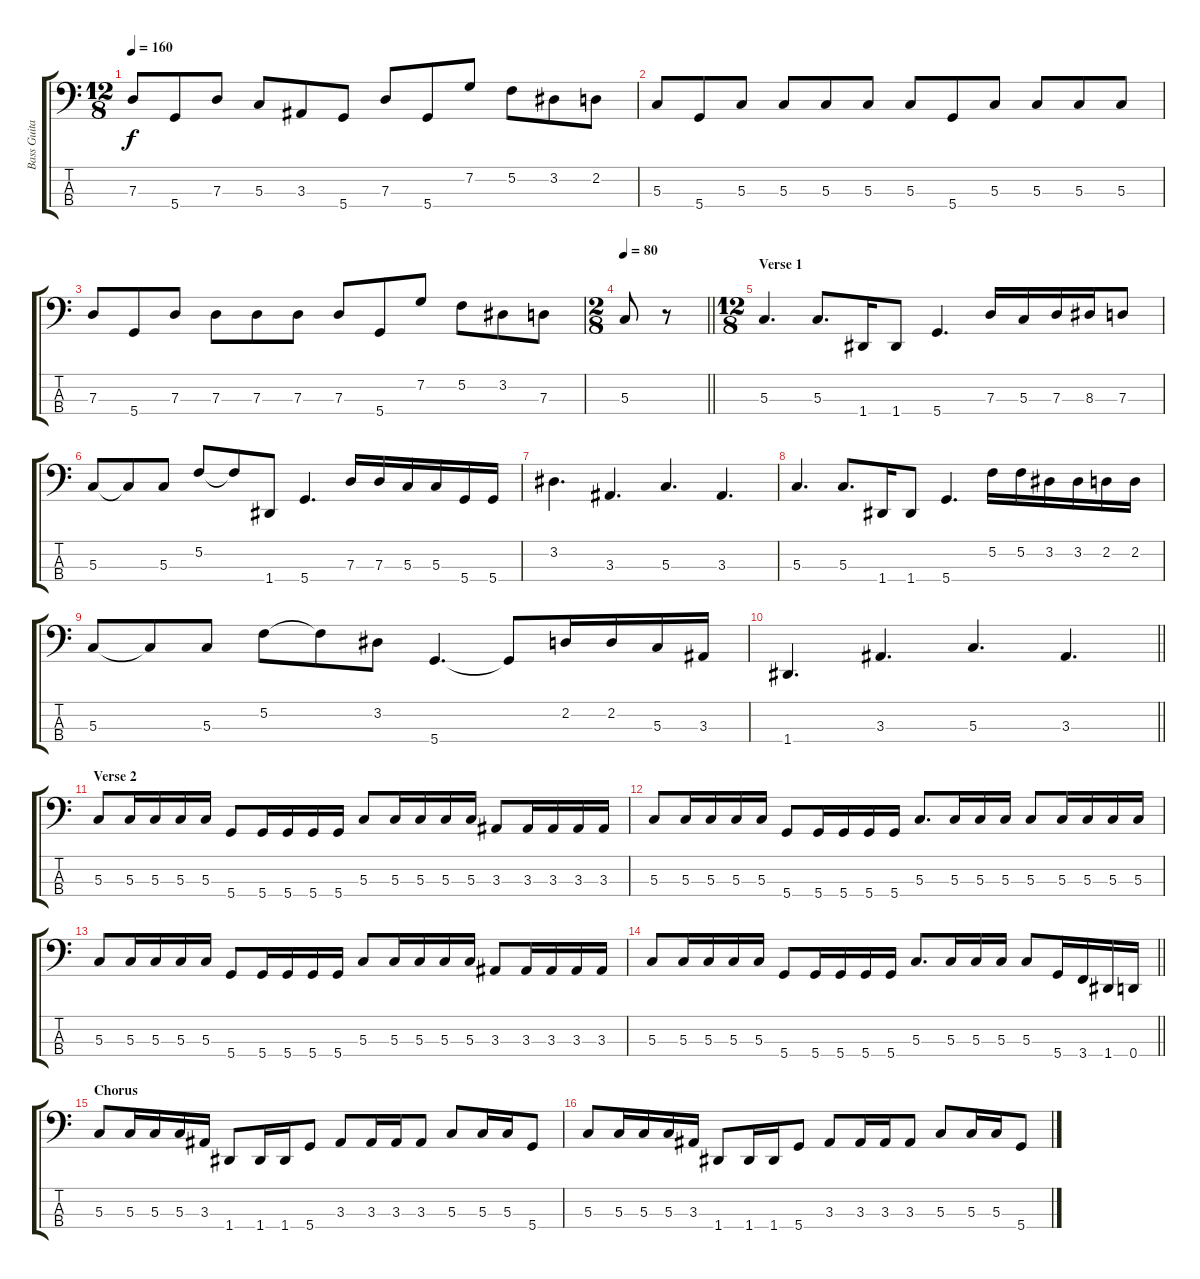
\track ("Bass Guitar" "Bass Guita") {instrument electricbassfinger}
\staff {score tabs}
\tuning (F2 C2 G1 D1) {hide}
\ts (12 8)
\tempo 160
\clef f4
\ks c
7.3.8{dy f} 5.4.8 7.3.8 5.3.8 3.3.8 5.4.8 7.3.8 5.4.8 7.2.8 5.2.8 3.2.8 2.2.8 |
5.3.8 5.4.8 5.3.8 5.3.8 5.3.8 5.3.8 5.3.8 5.4.8 5.3.8 5.3.8 5.3.8 5.3.8 |
7.3.8 5.4.8 7.3.8 7.3.8 7.3.8 7.3.8 7.3.8 5.4.8 7.2.8 5.2.8 3.2.8 7.3.8 |
\ts (2 8)
\tempo 80
\barLineRight lightlight
5.3.8 r.8 |
\ts (12 8)
\section ("" "Verse 1")
5.3.4{d} 5.3.8{d} 1.4.16 1.4.8 5.4.4{d} 7.3.16 5.3.16 7.3.16 8.3.16 7.3.8 |
5.3.8 5.3{t}.8 5.3.8 5.2.8 5.2{t}.8 1.4.8 5.4.4{d} 7.3.16 7.3.16 5.3.16 5.3.16 5.4.16 5.4.16 |
3.2.4{d} 3.3.4{d} 5.3.4{d} 3.3.4{d} |
5.3.4{d} 5.3.8{d} 1.4.16 1.4.8 5.4.4{d} 5.2.16 5.2.16 3.2.16 3.2.16 2.2.16 2.2.16 |
5.3.8 5.3{t}.8 5.3.8 5.2.8 5.2{t}.8 3.2.8 5.4.4{d} 5.4{t}.8 2.2.16 2.2.16 5.3.16 3.3.16 |
\barLineRight lightlight
1.4.4{d} 3.3.4{d} 5.3.4{d} 3.3.4{d} |
\section ("" "Verse 2")
5.3.8 5.3.16 5.3.16 5.3.16 5.3.16 5.4.8 5.4.16 5.4.16 5.4.16 5.4.16 5.3.8 5.3.16 5.3.16 5.3.16 5.3.16 3.3.8 3.3.16 3.3.16 3.3.16 3.3.16 |
5.3.8 5.3.16 5.3.16 5.3.16 5.3.16 5.4.8 5.4.16 5.4.16 5.4.16 5.4.16 5.3.8{d} 5.3.16 5.3.16 5.3.16 5.3.8 5.3.16 5.3.16 5.3.16 5.3.16 |
5.3.8 5.3.16 5.3.16 5.3.16 5.3.16 5.4.8 5.4.16 5.4.16 5.4.16 5.4.16 5.3.8 5.3.16 5.3.16 5.3.16 5.3.16 3.3.8 3.3.16 3.3.16 3.3.16 3.3.16 |
\barLineRight lightlight
5.3.8 5.3.16 5.3.16 5.3.16 5.3.16 5.4.8 5.4.16 5.4.16 5.4.16 5.4.16 5.3.8{d} 5.3.16 5.3.16 5.3.16 5.3.8 5.4.16 3.4.16 1.4.16 0.4.16 |
\section ("" "Chorus")
5.3.8 5.3.16 5.3.16 5.3.16 3.3.16 1.4.8 1.4.16 1.4.16 5.4.8 3.3.8 3.3.16 3.3.16 3.3.8 5.3.8 5.3.16 5.3.16 5.4.8 |
5.3.8 5.3.16 5.3.16 5.3.16 3.3.16 1.4.8 1.4.16 1.4.16 5.4.8 3.3.8 3.3.16 3.3.16 3.3.8 5.3.8 5.3.16 5.3.16 5.4.8
